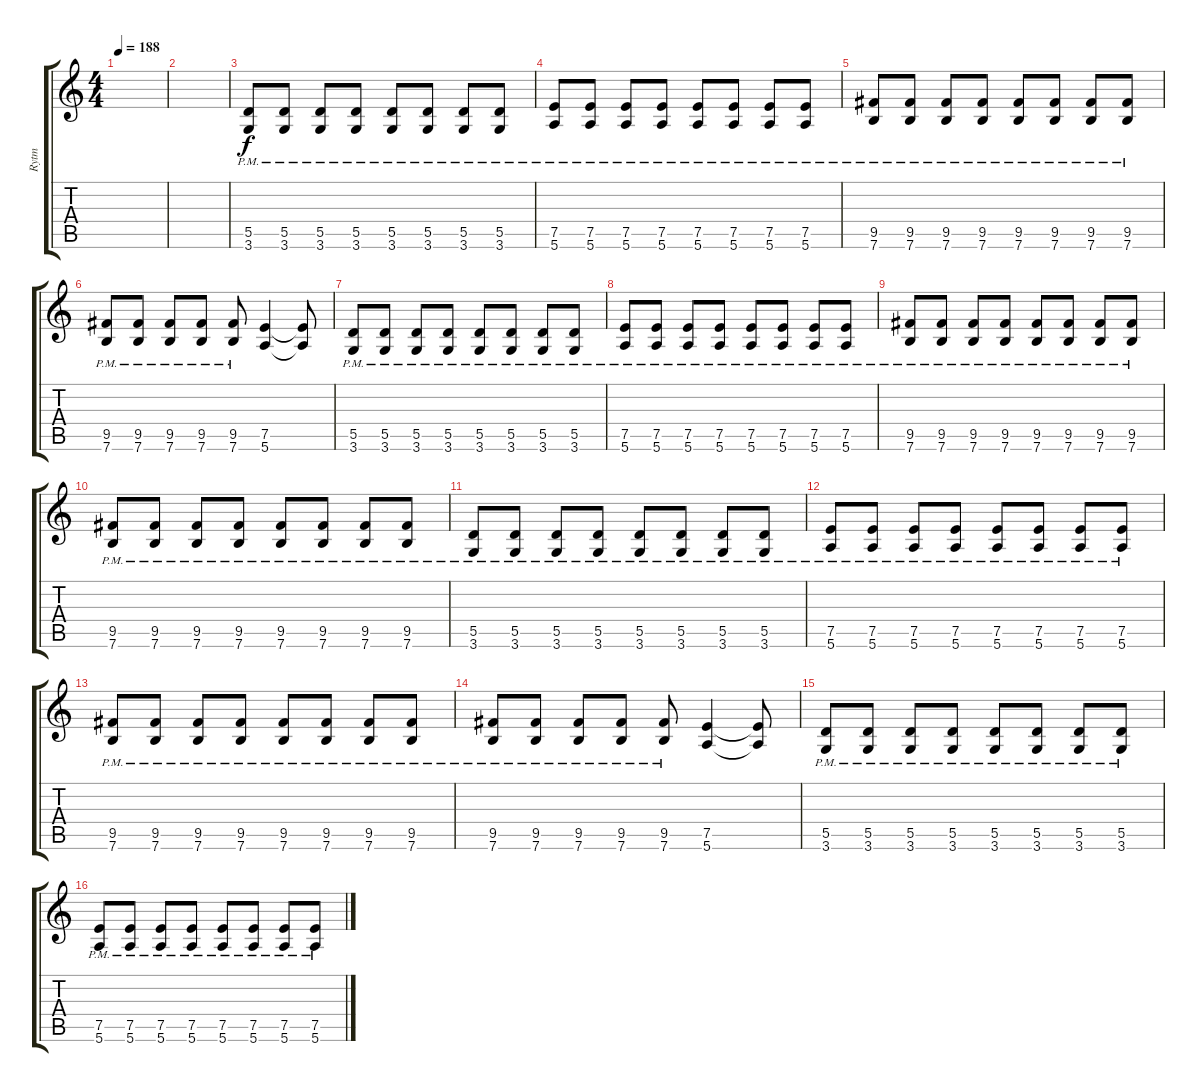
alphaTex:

\track ("Rytm" "Rytm") {instrument distortionguitar}
\staff {score tabs}
\tuning (E4 B3 G3 D3 A2 E2) {hide}
\ts (4 4)
\tempo 188
\clef g2
\ks c
|
|
(5.5{pm} 3.6{pm}).8 (5.5{pm} 3.6{pm}).8 (5.5{pm} 3.6{pm}).8 (5.5{pm} 3.6{pm}).8 (5.5{pm} 3.6{pm}).8 (5.5{pm} 3.6{pm}).8 (5.5{pm} 3.6{pm}).8 (5.5{pm} 3.6{pm}).8 |
(7.5{pm} 5.6{pm}).8 (7.5{pm} 5.6{pm}).8 (7.5{pm} 5.6{pm}).8 (7.5{pm} 5.6{pm}).8 (7.5{pm} 5.6{pm}).8 (7.5{pm} 5.6{pm}).8 (7.5{pm} 5.6{pm}).8 (7.5{pm} 5.6{pm}).8 |
(9.5{pm} 7.6{pm}).8 (9.5{pm} 7.6{pm}).8 (9.5{pm} 7.6{pm}).8 (9.5{pm} 7.6{pm}).8 (9.5{pm} 7.6{pm}).8 (9.5{pm} 7.6{pm}).8 (9.5{pm} 7.6{pm}).8 (9.5{pm} 7.6{pm}).8 |
(9.5{pm} 7.6{pm}).8 (9.5{pm} 7.6{pm}).8 (9.5{pm} 7.6{pm}).8 (9.5{pm} 7.6{pm}).8 (9.5{pm} 7.6{pm}).8 (7.5 5.6).4 (7.5{t} 5.6{t}).8 |
(5.5{pm} 3.6{pm}).8 (5.5{pm} 3.6{pm}).8 (5.5{pm} 3.6{pm}).8 (5.5{pm} 3.6{pm}).8 (5.5{pm} 3.6{pm}).8 (5.5{pm} 3.6{pm}).8 (5.5{pm} 3.6{pm}).8 (5.5{pm} 3.6{pm}).8 |
(7.5{pm} 5.6{pm}).8 (7.5{pm} 5.6{pm}).8 (7.5{pm} 5.6{pm}).8 (7.5{pm} 5.6{pm}).8 (7.5{pm} 5.6{pm}).8 (7.5{pm} 5.6{pm}).8 (7.5{pm} 5.6{pm}).8 (7.5{pm} 5.6{pm}).8 |
(9.5{pm} 7.6{pm}).8 (9.5{pm} 7.6{pm}).8 (9.5{pm} 7.6{pm}).8 (9.5{pm} 7.6{pm}).8 (9.5{pm} 7.6{pm}).8 (9.5{pm} 7.6{pm}).8 (9.5{pm} 7.6{pm}).8 (9.5{pm} 7.6{pm}).8 |
(9.5{pm} 7.6{pm}).8 (9.5{pm} 7.6{pm}).8 (9.5{pm} 7.6{pm}).8 (9.5{pm} 7.6{pm}).8 (9.5{pm} 7.6{pm}).8 (9.5{pm} 7.6{pm}).8 (9.5{pm} 7.6{pm}).8 (9.5{pm} 7.6{pm}).8 |
(5.5{pm} 3.6{pm}).8 (5.5{pm} 3.6{pm}).8 (5.5{pm} 3.6{pm}).8 (5.5{pm} 3.6{pm}).8 (5.5{pm} 3.6{pm}).8 (5.5{pm} 3.6{pm}).8 (5.5{pm} 3.6{pm}).8 (5.5{pm} 3.6{pm}).8 |
(7.5{pm} 5.6{pm}).8 (7.5{pm} 5.6{pm}).8 (7.5{pm} 5.6{pm}).8 (7.5{pm} 5.6{pm}).8 (7.5{pm} 5.6{pm}).8 (7.5{pm} 5.6{pm}).8 (7.5{pm} 5.6{pm}).8 (7.5{pm} 5.6{pm}).8 |
(9.5{pm} 7.6{pm}).8 (9.5{pm} 7.6{pm}).8 (9.5{pm} 7.6{pm}).8 (9.5{pm} 7.6{pm}).8 (9.5{pm} 7.6{pm}).8 (9.5{pm} 7.6{pm}).8 (9.5{pm} 7.6{pm}).8 (9.5{pm} 7.6{pm}).8 |
(9.5{pm} 7.6{pm}).8 (9.5{pm} 7.6{pm}).8 (9.5{pm} 7.6{pm}).8 (9.5{pm} 7.6{pm}).8 (9.5{pm} 7.6{pm}).8 (7.5 5.6).4 (7.5{t} 5.6{t}).8 |
(5.5{pm} 3.6{pm}).8 (5.5{pm} 3.6{pm}).8 (5.5{pm} 3.6{pm}).8 (5.5{pm} 3.6{pm}).8 (5.5{pm} 3.6{pm}).8 (5.5{pm} 3.6{pm}).8 (5.5{pm} 3.6{pm}).8 (5.5{pm} 3.6{pm}).8 |
(7.5{pm} 5.6{pm}).8 (7.5{pm} 5.6{pm}).8 (7.5{pm} 5.6{pm}).8 (7.5{pm} 5.6{pm}).8 (7.5{pm} 5.6{pm}).8 (7.5{pm} 5.6{pm}).8 (7.5{pm} 5.6{pm}).8 (7.5{pm} 5.6{pm}).8
